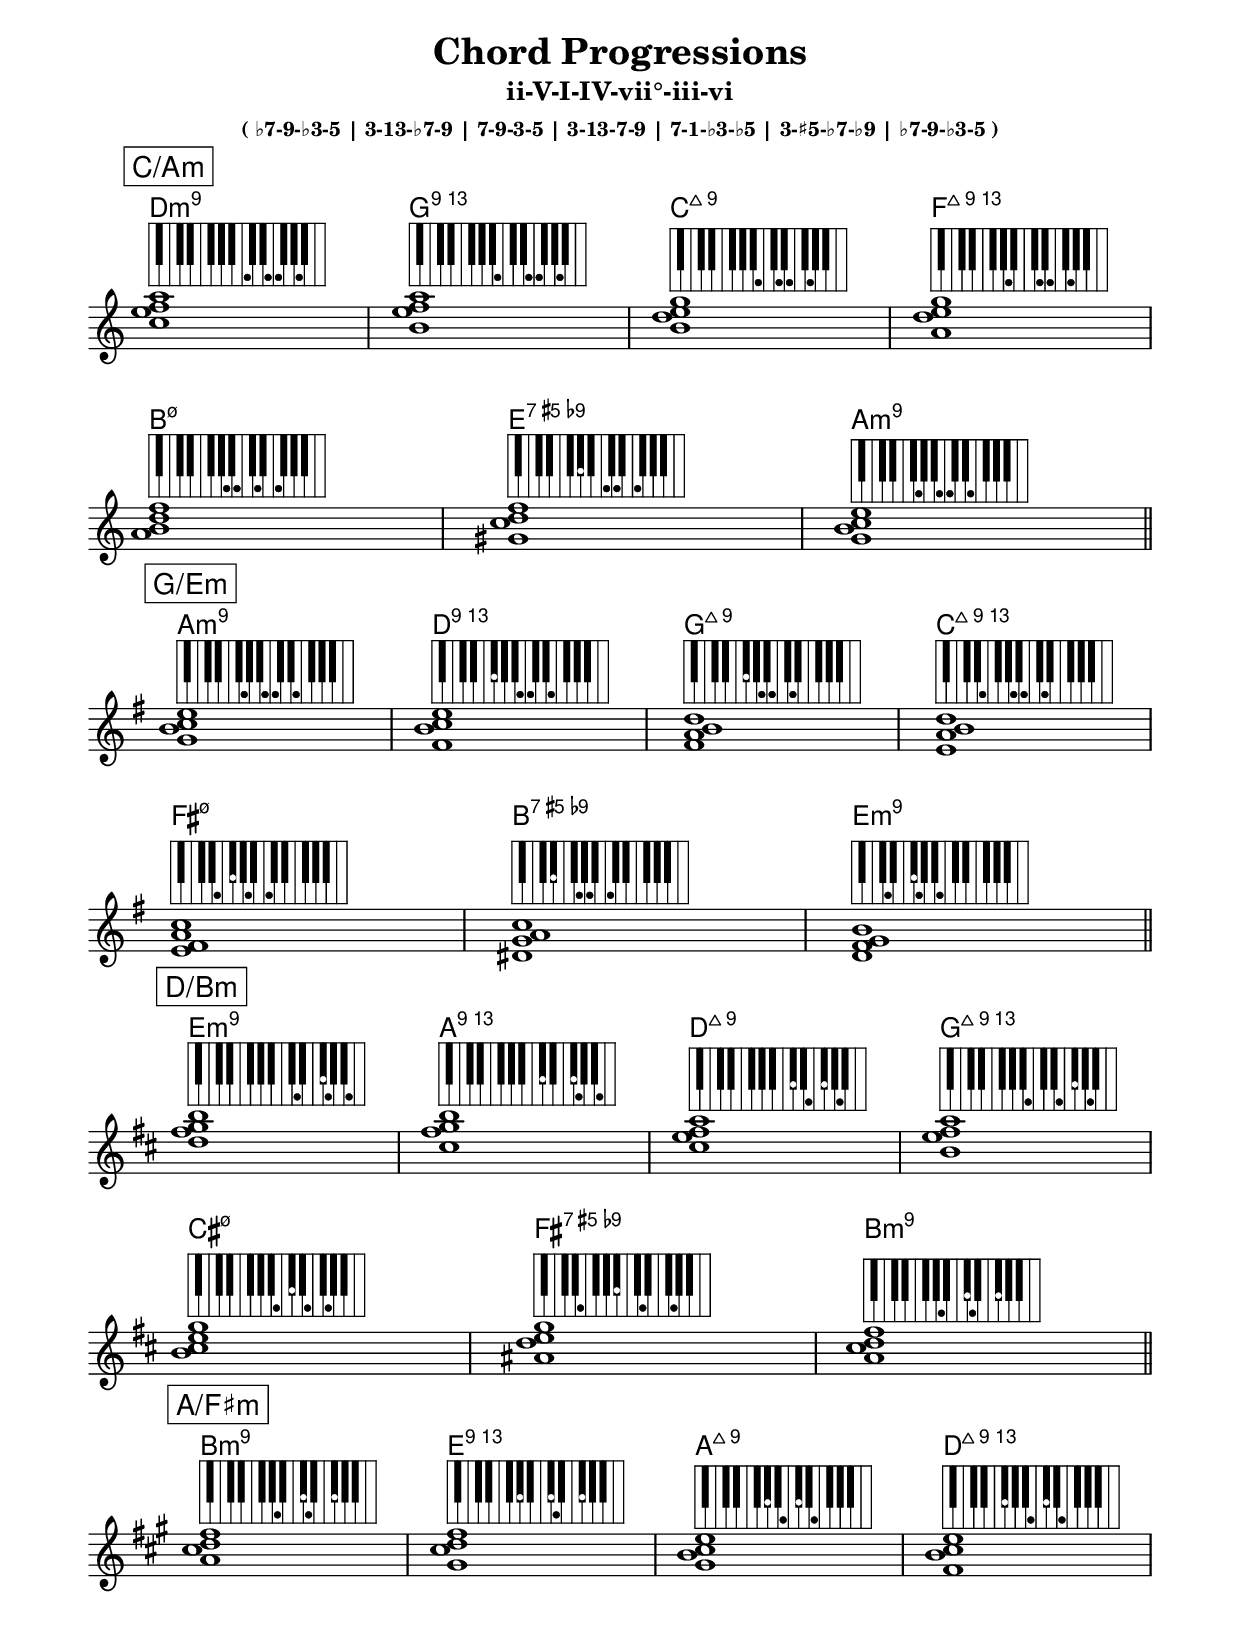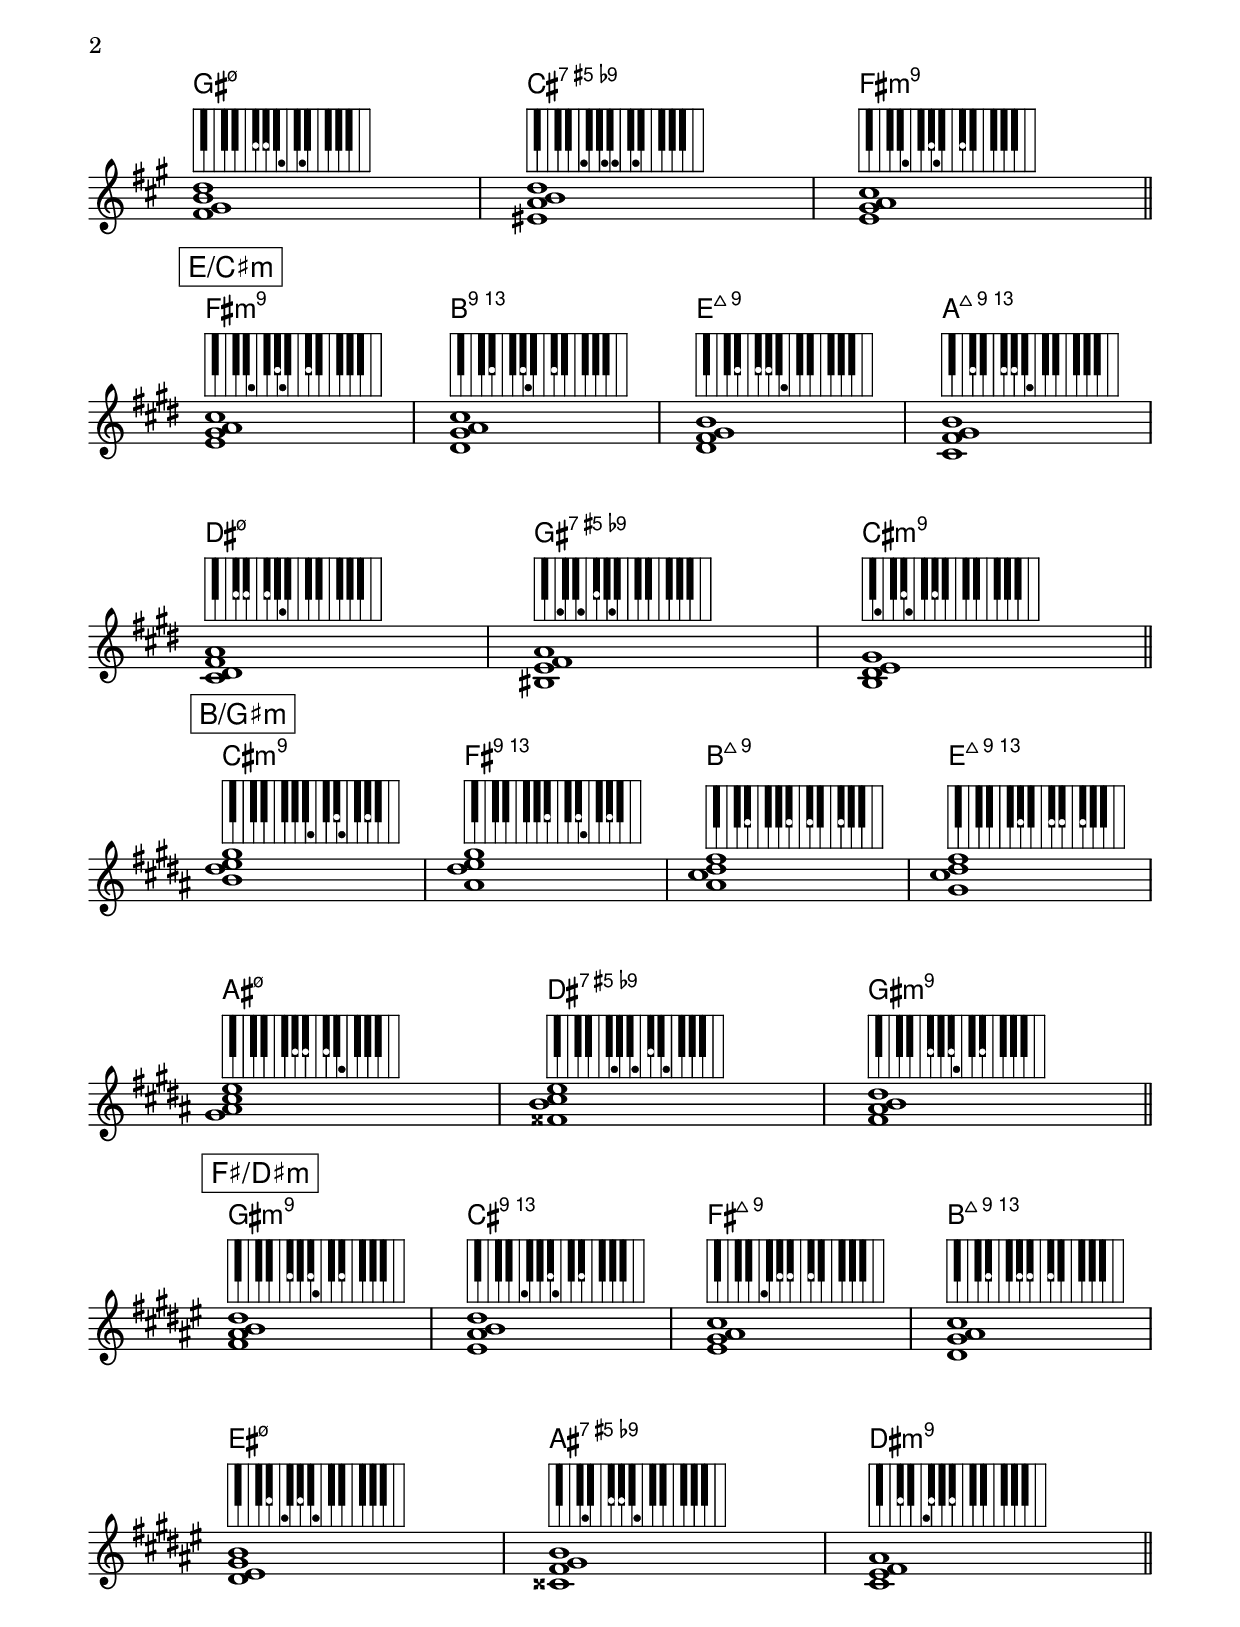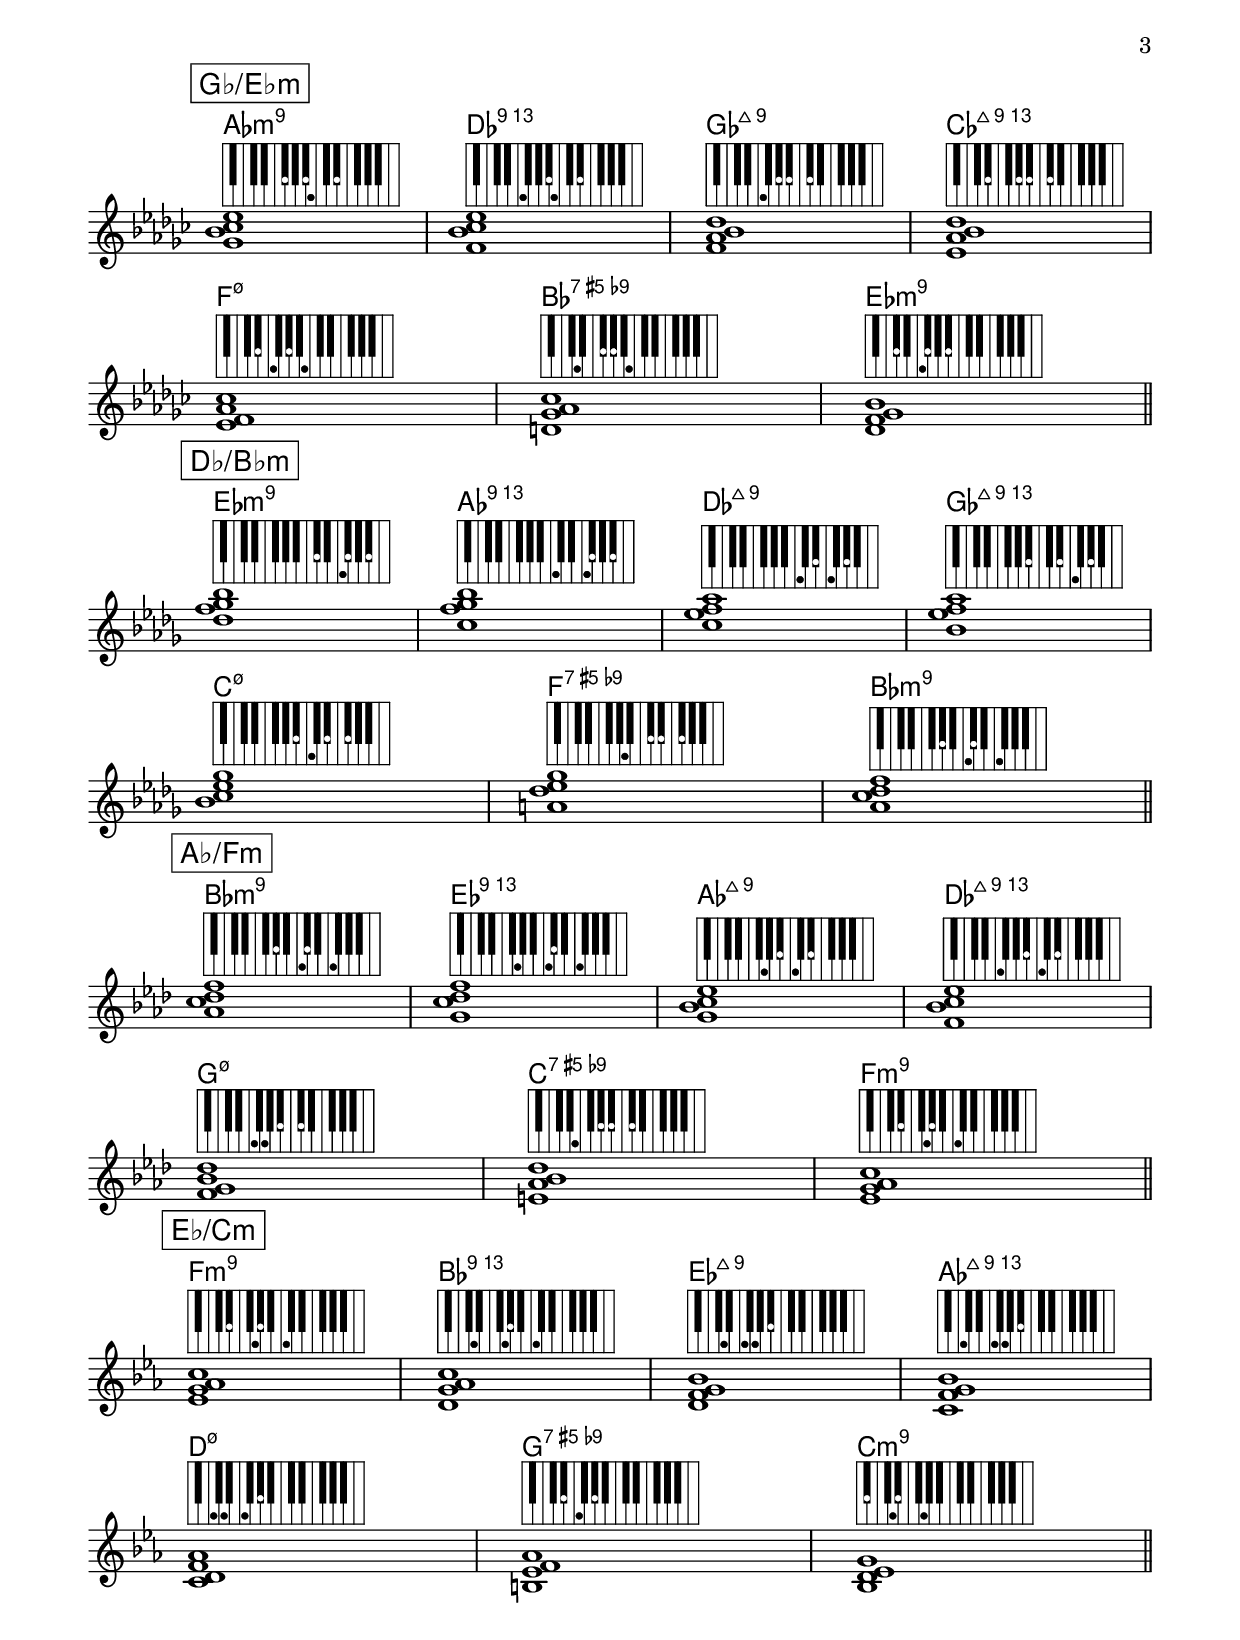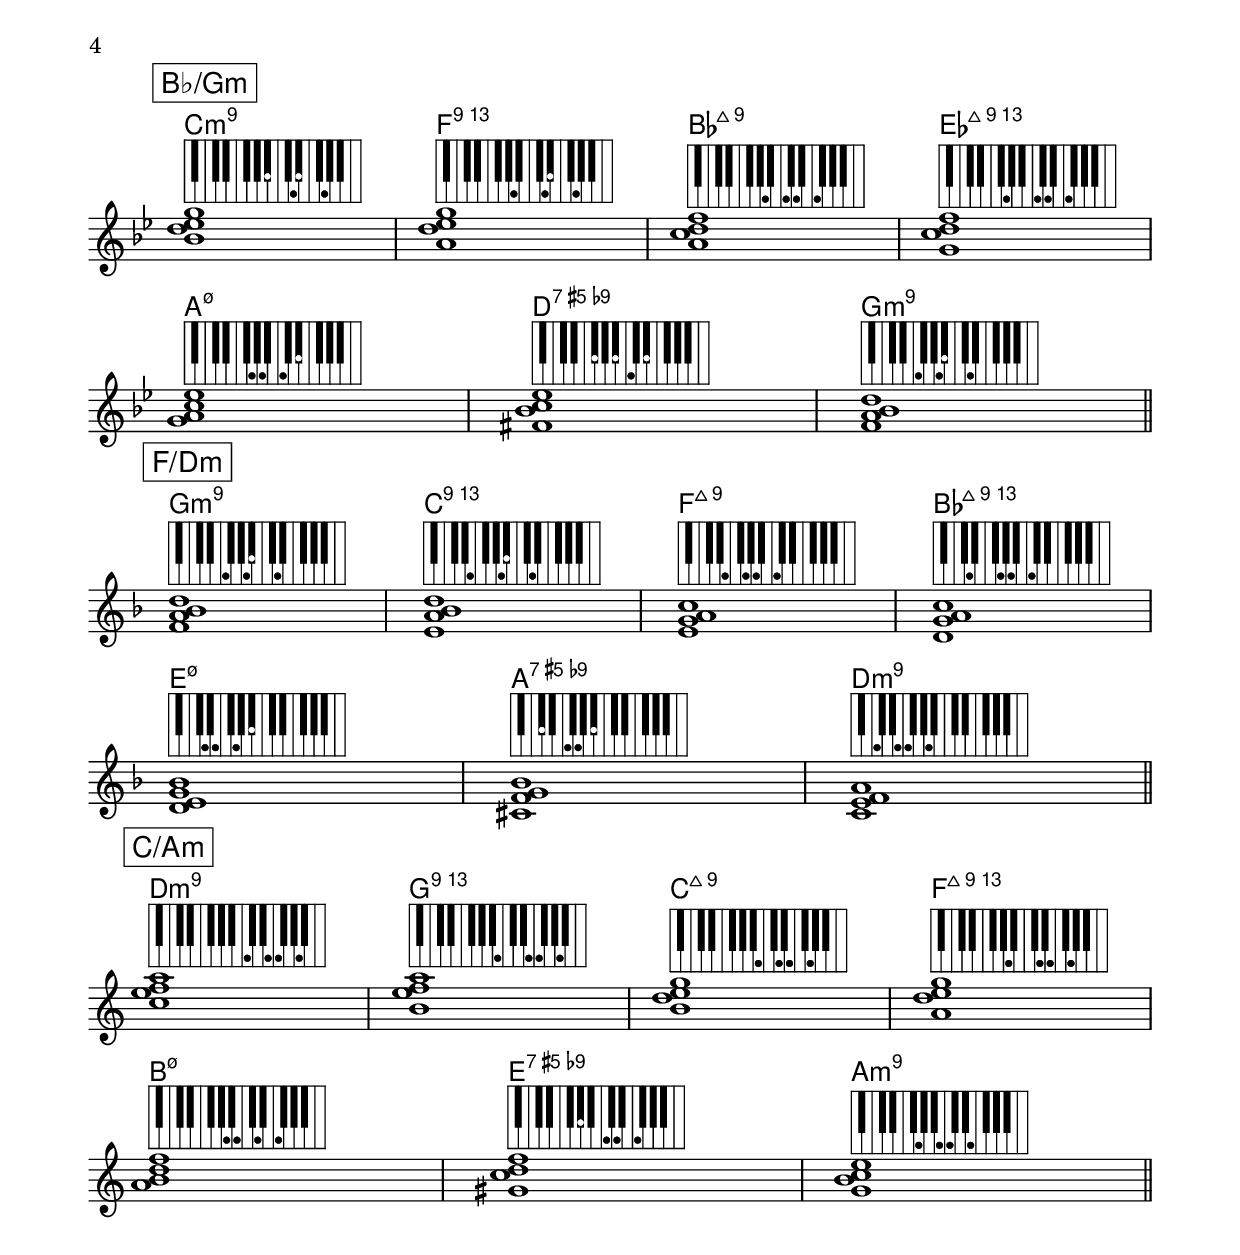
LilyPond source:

\version "2.18.2"

%% http://lsr.di.unimi.it/LSR/Item?id=791
%% see also http://lilypond.org/doc/v2.18/Documentation/snippets/keyboards


#(define KEY-POS-LIST '(
   (a,   .    1) (ais, .  1.5) (bes, .  1.5)  (b, . 2)   (c   .    3) (cis  .  3.5) (des . 3.5)
   (d    .    4) (dis  .  4.5) (ees  .  4.5) (e   .  5) (f    .    6) (fis  .  6.5) (ges . 6.5)
   (g    .    7) (gis  .  7.5) (aes  .  7.5) (a   .  8) (ais  .  8.5) (bes  .  8.5) (b   .   9)
   (c'   .   10) (cis' . 10.5) (des' . 10.5) (d'  . 11) (dis' . 11.5) (ees' . 11.5) (e'  .  12)
   (f'   .   13) (fis' . 13.5) (ges' . 13.5) (g'  . 14) (gis' . 14.5) (aes' . 14.5) (a'  .  15)
   (ais' . 15.5) (bes' . 15.5) (b'   .   16) (c'' . 17)))

#(define (black-key? num )
   (member num '(ais, bes,
                 cis  des  dis  ees  fis  ges  gis  aes  ais  bes
                 cis' des' dis' ees' fis' ges' gis' aes' ais' bes')) )

#(define (key-to-pos key ypos)
  (let ((keypos (assq key KEY-POS-LIST)))
   (if (not keypos)
    (ly:error (_ "keyboard diagram error - unkown note '~a'") key)
    (cons (- (cdr (assq key KEY-POS-LIST)) 0.5) ypos))))

#(define (make-keys l1 width off height fill)
   (if (null? l1)
       empty-stencil
       (ly:stencil-add
          (ly:stencil-translate
            (make-line-stencil 0.1 0 0 0 height)
             (if fill
               (cons (- (car l1) (/ width 2)) off) ;
               (cons (- (car l1) 1)  off)))
          (make-keys (cdr l1) width off height fill))))

#(define (make-keys-black l1 width off height fill)
   (if (null? l1)
       empty-stencil
       (ly:stencil-add
          (ly:stencil-translate
            (ly:round-filled-box `(0 . ,width) `(0 . ,height) 0)
             (if fill
               (cons (- (car l1) (/ width 2)) off) ;
               (cons (- (car l1) 1)  off)))
          (make-keys-black (cdr l1) width off height fill))))

#(define (make-dot key)
  (if (black-key? key)
    (ly:stencil-in-color
      (ly:stencil-translate (make-circle-stencil  0.27 0 #t) (key-to-pos key 2.5)) 1 1 1)
    (ly:stencil-translate (make-circle-stencil  0.32 0 #t) (key-to-pos key 0.8)) ))

#(define (make-dot-list l1)
   (if (null? l1)
       empty-stencil
       (ly:stencil-add
          (make-dot (car l1))
          (make-dot-list (cdr l1)))))

#(define-markup-command (keys layout props arg1) (list?)
    (ly:stencil-add
      (make-line-stencil 0.1 0 0 17 0)
      (make-line-stencil 0.1 0 6 17 6)
      (make-keys '(1 2 3 4 5 6 7 8 9 10 11 12 13 14 15 16 17 18) 1    0 6 #f)
      (make-keys-black '(1   3 4   6 7 8   10 11    13 14 15   ) 0.65 2 4 #t)
      (make-dot-list arg1 )))



\header {
  title = "Chord Progressions"
  subtitle = "ii-V-I-IV-vii°-iii-vi"
  subsubtitle = "( ♭7-9-♭3-5 | 3-13-♭7-9 | 7-9-3-5 | 3-13-7-9 | 7-1-♭3-♭5 | 3-♯5-♭7-♭9 | ♭7-9-♭3-5 )"
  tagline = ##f
}

\paper {
  top-margin = 1.5\cm
  bottom-margin = 1.5\cm
  left-margin = 1.5\cm
  right-margin = 1.5\cm
}

global = {
  \set Staff.explicitKeySignatureVisibility = #end-of-line-invisible
  %  \set Staff.printKeyCancellation = ##f  %% Doesn't work when changing to C major or A minor.
  \omit Staff.KeyCancellation
  \override Staff.TimeSignature.stencil = ##f
  \override Staff.KeySignature.break-visibility = ##(#f #f #f)
}


chordNames = \chordmode {
  \global

  \key c \major
  d1:m9
  g:13
  c:maj9
  f:maj13
  \key a \minor
  b:m7.5-
  e:aug9-
  a:m9
  \bar "||"

  \key g \major
  a1:m9
  d:13
  g:maj9
  c:maj13
  \key e \minor
  fis:m7.5-
  b:aug9-
  e:m9
  \bar "||"

  \key d \major
  e1:m9
  a:13
  d:maj9
  g:maj13
  \key b \minor
  cis:m7.5-
  fis:aug9-
  b:m9
  \bar "||"

  \key a \major
  b1:m9
  e:13
  a:maj9
  d:maj13
  \key fis \minor
  gis:m7.5-
  cis:aug9-
  fis:m9
  \bar "||"

  \key e \major
  fis1:m9
  b:13
  e:maj9
  a:maj13
  \key cis \minor
  dis:m7.5-
  gis:aug9-
  cis:m9
  \bar "||"

  \key b \major
  cis1:m9
  fis:13
  b:maj9
  e:maj13
  \key gis \minor
  ais:m7.5-
  dis:aug9-
  gis:m9
  \bar "||"

  \key fis \major
  gis1:m9
  cis:13
  fis:maj9
  b:maj13
  \key dis \minor
  eis:m7.5-
  ais:aug9-
  dis:m9
  \bar "||"

%%%%%%%%

  \key ges \major
  as1:m9
  des:13
  ges:maj9
  ces:maj13
  \key es \minor
  f:m7.5-
  bes:aug9-
  es:m9
  \bar "||"

  \key des \major
  es1:m9
  as:13
  des:maj9
  ges:maj13
  \key bes \minor
  c:m7.5-
  f:aug9-
  bes:m9
  \bar "||"

  \key as \major
  bes1:m9
  es:13
  as:maj9
  des:maj13
  \key f \minor
  g:m7.5-
  c:aug9-
  f:m9
  \bar "||"

  \key es \major
  f1:m9
  bes:13
  es:maj9
  as:maj13
  \key c \minor
  d:m7.5-
  g:aug9-
  c:m9
  \bar "||"

  \key bes \major
  c1:m9
  f:13
  bes:maj9
  es:maj13
  \key g \minor
  a:m7.5-
  d:aug9-
  g:m9
  \bar "||"

  \key f \major
  g1:m9
  c:13
  f:maj9
  bes:maj13
  \key d \minor
  e:m7.5-
  a:aug9-
  d:m9
  \bar "||"

  \key c \major
  d1:m9
  g:13
  c:maj9
  f:maj13
  \key a \minor
  b:m7.5-
  e:aug9-
  a:m9
  \bar "||"

}

melody = \relative c'' {
  \global

  \key c \major
  \mark \markup \box \pad-markup #0.5 \sans "C/Am"
  <c e f a>1^\markup\keys #'(c' e' f' a')
  <b e f a>1^\markup\keys #'(b e' f' a')
  <b d e g>1^\markup\keys #'(b d' e' g')
  <a d e g>1^\markup\keys #'(a d' e' g')
  \break
  \key a \minor
  <a b d f>1^\markup\keys #'(a b d' f')
  <gis c d f>1^\markup\keys #'(gis c' d' f')
  <g b c e>1^\markup\keys #'(g b c' e')
  \break

  \key g \major
  \mark \markup \box \pad-markup #0.5 \sans "G/Em"
  <g b c e>1^\markup\keys #'(g b c' e')
  <fis b c e>1^\markup\keys #'(fis b c' e')
  <fis a b d>1^\markup\keys #'(fis a b d')
  <e a b d>1^\markup\keys #'(e a b d')
  \break
  \key e \minor
  <e fis a c>1^\markup\keys #'(e fis a c')
  <dis g a c>1^\markup\keys #'(dis g a c')
  <d fis g b>1^\markup\keys #'(d fis g b)
  \break

  \key d \major
  \mark \markup \box \pad-markup #0.5 \sans "D/Bm"
  <d' fis g b>1^\markup\keys #'(d' fis' g' b')
  <cis fis g b>1^\markup\keys #'(cis' fis' g' b')
  <cis e fis a>1^\markup\keys #'(cis' e' fis' a')
  <b e fis a>1^\markup\keys #'(b e' fis' a')
  \break
  \key b \minor
  <b cis e g>1^\markup\keys #'(b cis' e' g')
  <ais d e g>1^\markup\keys #'(ais d' e g')
  <a cis d fis>1^\markup\keys #'(a cis' d' fis')
  \break

  %  \pageBreak

  \key a \major
  \mark \markup \box \pad-markup #0.5 \sans "A/F♯m"
  <a cis d fis>1^\markup\keys #'(a cis' d' fis')
  <gis cis d fis>1^\markup\keys #'(gis cis' d' fis')
  <gis b cis e>1^\markup\keys #'(gis b cis' e')
  <fis b cis e>1^\markup\keys #'(fis b cis' e')
  \break
  \key fis \minor
  <fis gis b d>1^\markup\keys #'(fis gis b d')
  <eis a b d>1^\markup\keys #'(f a b d')
  <e gis a cis>1^\markup\keys #'(e gis a cis')
  \break

  \key e \major
  \mark \markup \box \pad-markup #0.5 \sans "E/C♯m"
  <e gis a cis>1^\markup\keys #'(e gis a cis')
  <dis gis a cis>1^\markup\keys #'(dis gis a cis')
  <dis fis gis b>1^\markup\keys #'(dis fis gis b)
  <cis fis gis b>1^\markup\keys #'(cis fis gis b)
  \break
  \key cis \minor
  <cis dis fis a>1^\markup\keys #'(cis dis fis a)
  <bis e fis a>1^\markup\keys #'(c e fis a)
  <b dis e gis>1^\markup\keys #'(b, dis e gis)
  \break

  \key b \major
  \mark \markup \box \pad-markup #0.5 \sans "B/G♯m"
  <b' dis e gis>1^\markup\keys #'(b dis' e' gis')
  <ais dis e gis>1^\markup\keys #'(ais dis' e' gis')
  <ais cis dis fis>1^\markup\keys #'(ais cis' dis fis')
  <gis cis dis fis>1^\markup\keys #'(gis cis' dis' fis')
  \break
  \key gis \minor
  <gis ais cis e>1^\markup\keys #'(gis ais cis' e')
  <fisis b cis e>1^\markup\keys #'(g b cis' e')
  <fis ais b dis>1^\markup\keys #'(fis ais b dis')
  \break

  %  \pageBreak

  \key fis \major
  \mark \markup \box \pad-markup #0.5 \sans "F♯/D♯m"
  <fis ais b dis>1^\markup\keys #'(fis ais b dis')
  <eis ais b dis>1^\markup\keys #'(f ais b dis')
  <eis gis ais cis>1^\markup\keys #'(f gis ais cis')
  <dis gis ais cis>1^\markup\keys #'(dis gis ais cis')
  \break
  \key dis \minor
  <dis eis gis b>1^\markup\keys #'(dis f gis b)
  <cisis fis gis b>1^\markup\keys #'(d fis gis b)
  <cis eis fis ais>1^\markup\keys #'(cis f fis ais)
  \break

  %  \pageBreak

  \key ges \major
  \mark \markup \box \pad-markup #0.5 \sans "G♭/E♭m"
  <ges' bes ces es>1^\markup\keys #'(ges bes b ees')
  <f bes ces es>1^\markup\keys #'(f bes b ees')
  <f as bes des>1^\markup\keys #'(f aes bes des')
  <es as bes des>1^\markup\keys #'(ees aes bes des')
  \break
  \key es \minor
  <es f as ces>1^\markup\keys #'(ees f aes b)
  <d ges as ces>1^\markup\keys #'(d ges aes b)
  <des f ges bes>1^\markup\keys #'(des f ges bes)
  \break

  \key des \major
  \mark \markup \box \pad-markup #0.5 \sans "D♭/B♭m"
  <des' f ges bes>1^\markup\keys #'(des' f' ges' bes')
  <c f ges bes>1^\markup\keys #'(c' f' ges' bes')
  <c es f as>1^\markup\keys #'(c' ees' f' aes')
  <bes es f as>1^\markup\keys #'(bes ees' f' aes')
  \break
  \key bes \minor
  <bes c es ges>1^\markup\keys #'(bes c' ees' ges')
  <a des es ges>1^\markup\keys #'(a des' ees' ges')
  <as c des f>1^\markup\keys #'(aes c' des' f')
  \break

  \key as \major
  \mark \markup \box \pad-markup #0.5 \sans "A♭/Fm"
  <as c des f>1^\markup\keys #'(aes c' des' f')
  <g c des f>1^\markup\keys #'(g c' des' f')
  <g bes c es>1^\markup\keys #'(g bes c' ees')
  <f bes c es>1^\markup\keys #'(f bes c' ees')
  \break
  \key f \minor
  <f g bes des>1^\markup\keys #'(f g bes des')
  <e as bes des>1^\markup\keys #'(e aes bes des')
  <es g as c>1^\markup\keys #'(ees g aes c')
  \break

  \key es \major
  \mark \markup \box \pad-markup #0.5 \sans "E♭/Cm"
  <es g as c>1^\markup\keys #'(ees g aes c')
  <d g as c>1^\markup\keys #'(d g aes c')
  <d f g bes>1^\markup\keys #'(d f g bes)
  <c f g bes>1^\markup\keys #'(c f g bes)
  \break
  \key c \minor
  <c d f as>1^\markup\keys #'(c d f aes)
  <b es f as>1^\markup\keys #'(ees f aes)
  <bes d es g>1^\markup\keys #'(bes, d ees g)
  \break

  \key bes \major
  \mark \markup \box \pad-markup #0.5 \sans "B♭/Gm"
  <bes' d es g>1^\markup\keys #'(bes d' ees' g')
  <a d es g>1^\markup\keys #'(a d' ees' g')
  <a c d f>1^\markup\keys #'(a c' d' f')
  <g c d f>1^\markup\keys #'(g c' d' f')
  \break
  \key g \minor
  <g a c es>1^\markup\keys #'(g a c' ees')
  <fis bes c es>1^\markup\keys #'(fis bes c' ees')
  <f a bes d>1^\markup\keys #'(f a bes d')
  \break

  \key f \major
  \mark \markup \box \pad-markup #0.5 \sans "F/Dm"
  <f a bes d>1^\markup\keys #'(f a bes d')
  <e a bes d>1^\markup\keys #'(e a bes d')
  <e g a c>1^\markup\keys #'(e g a c')
  <d g a c>1^\markup\keys #'(d g a c')
  \break
  \key d \minor
  <d e g bes>1^\markup\keys #'(d e g bes)
  <cis f g bes>1^\markup\keys #'(cis f g bes)
  <c e f a>1^\markup\keys #'(c e f a)
  \break

  \key c \major
  \mark \markup \box \pad-markup #0.5 \sans "C/Am"
  <c' e f a>1^\markup\keys #'(c' e' f' a')
  <b e f a>1^\markup\keys #'(b e' f' a')
  <b d e g>1^\markup\keys #'(b d' e' g')
  <a d e g>1^\markup\keys #'(a d' e' g')
  \break
  \key a \minor
  <a b d f>1^\markup\keys #'(a b d' f')
  <gis c d f>1^\markup\keys #'(gis c' d' f')
  <g b c e>1^\markup\keys #'(g b c' e')
  \break

}


\score {
  <<
    \new ChordNames \chordNames
    \new Staff { \melody }
  >>
  \layout {
    indent = #0
    \context {
      \Score
      \omit BarNumber
    }
  }
  \midi { }
}
